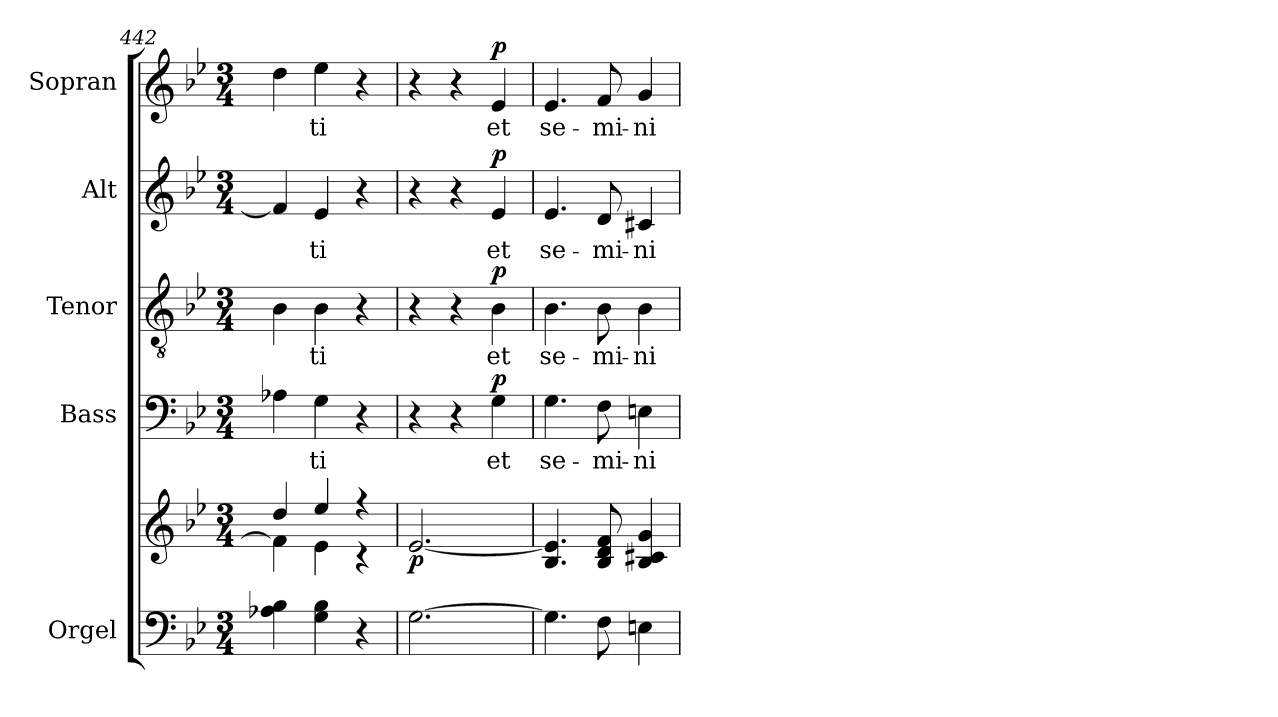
**kern	**kern	**dynam	**kern	**text	**dynam	**kern	**text	**dynam	**kern	**text	**dynam	**kern	**text	**dynam
*part5	*part5	*part5	*part4	*part4	*part4	*part3	*part3	*part3	*part2	*part2	*part2	*part1	*part1	*part1
*staff6	*staff5	*staff5/6	*staff4	*staff4	*staff4	*staff3	*staff3	*staff3	*staff2	*staff2	*staff2	*staff1	*staff1	*staff1
*I"Orgel	*	*	*I"Bass	*	*	*I"Tenor	*	*	*I"Alt	*	*	*I"Sopran	*	*
*I'Org.	*	*	*I'B.	*	*	*I'T.	*	*	*I'A.	*	*	*I'S.	*	*
*clefF4	*clefG2	*	*clefF4	*	*	*clefGv2	*	*	*clefG2	*	*	*clefG2	*	*
*k[b-e-]	*k[b-e-]	*	*k[b-e-]	*	*	*k[b-e-]	*	*	*k[b-e-]	*	*	*k[b-e-]	*	*
*B-:	*B-:	*	*B-:	*	*	*B-:	*	*	*B-:	*	*	*B-:	*	*
*M3/4	*M3/4	*	*M3/4	*	*	*M3/4	*	*	*M3/4	*	*	*M3/4	*	*
=442	=442	=442	=442	=442	=442	=442	=442	=442	=442	=442	=442	=442	=442	=442
*	*^	*	*	*	*	*	*	*	*	*	*	*	*	*
4A-X\ 4B-\	4dd/	4f\]	.	4A-X\	.	.	4B-\	.	.	4f/]	.	.	4dd\	.	.
!	!	!	!	!	!LO:LY:b	!	!	!LO:LY:b	!	!	!LO:LY:b	!	!	!LO:LY:b	!
4G\ 4B-\	4ee-/	4e-\	.	4G\	-ti	.	4B-\	-ti	.	4e-/	-ti	.	4ee-\	-ti	.
4r	4r	4r	.	4r	.	.	4r	.	.	4r	.	.	4r	.	.
=443	=443	=443	=443	=443	=443	=443	=443	=443	=443	=443	=443	=443	=443	=443	=443
!	!	!	!LO:DY:b	!	!	!	!	!	!	!	!	!	!	!	!
*	*v	*v	*	*	*	*	*	*	*	*	*	*	*	*	*
[2.G\	[2.e-/	p	4r	.	.	4r	.	.	4r	.	.	4r	.	.
.	.	.	4r	.	.	4r	.	.	4r	.	.	4r	.	.
!	!	!	!	!LO:LY:b	!LO:DY:a	!	!LO:LY:b	!LO:DY:a	!	!LO:LY:b	!LO:DY:a	!	!LO:LY:b	!LO:DY:a
.	.	.	4G\	et	p	4B-\	et	p	4e-/	et	p	4e-/	et	p
=444	=444	=444	=444	=444	=444	=444	=444	=444	=444	=444	=444	=444	=444	=444
!	!	!	!	!LO:LY:b	!	!	!LO:LY:b	!	!	!LO:LY:b	!	!	!LO:LY:b	!
4.G\]	4.B-/ 4.e-/]	.	4.G\	se-	.	4.B-\	se-	.	4.e-/	se-	.	4.e-/	se-	.
!	!	!	!	!LO:LY:b	!	!	!LO:LY:b	!	!	!LO:LY:b	!	!	!LO:LY:b	!
8F\	8B-/ 8d/ 8f/	.	8F\	-mi-	.	8B-\	-mi-	.	8d/	-mi-	.	8f/	-mi-	.
!	!	!	!	!LO:LY:b	!	!	!LO:LY:b	!	!	!LO:LY:b	!	!	!LO:LY:b	!
4En\	4B-/ 4c#X/ 4g/	.	4En\	-ni	.	4B-\	-ni	.	4c#X/	-ni	.	4g/	-ni	.
=	=	=	=	=	=	=	=	=	=	=	=	=	=	=
*-	*-	*-	*-	*-	*-	*-	*-	*-	*-	*-	*-	*-	*-	*-
